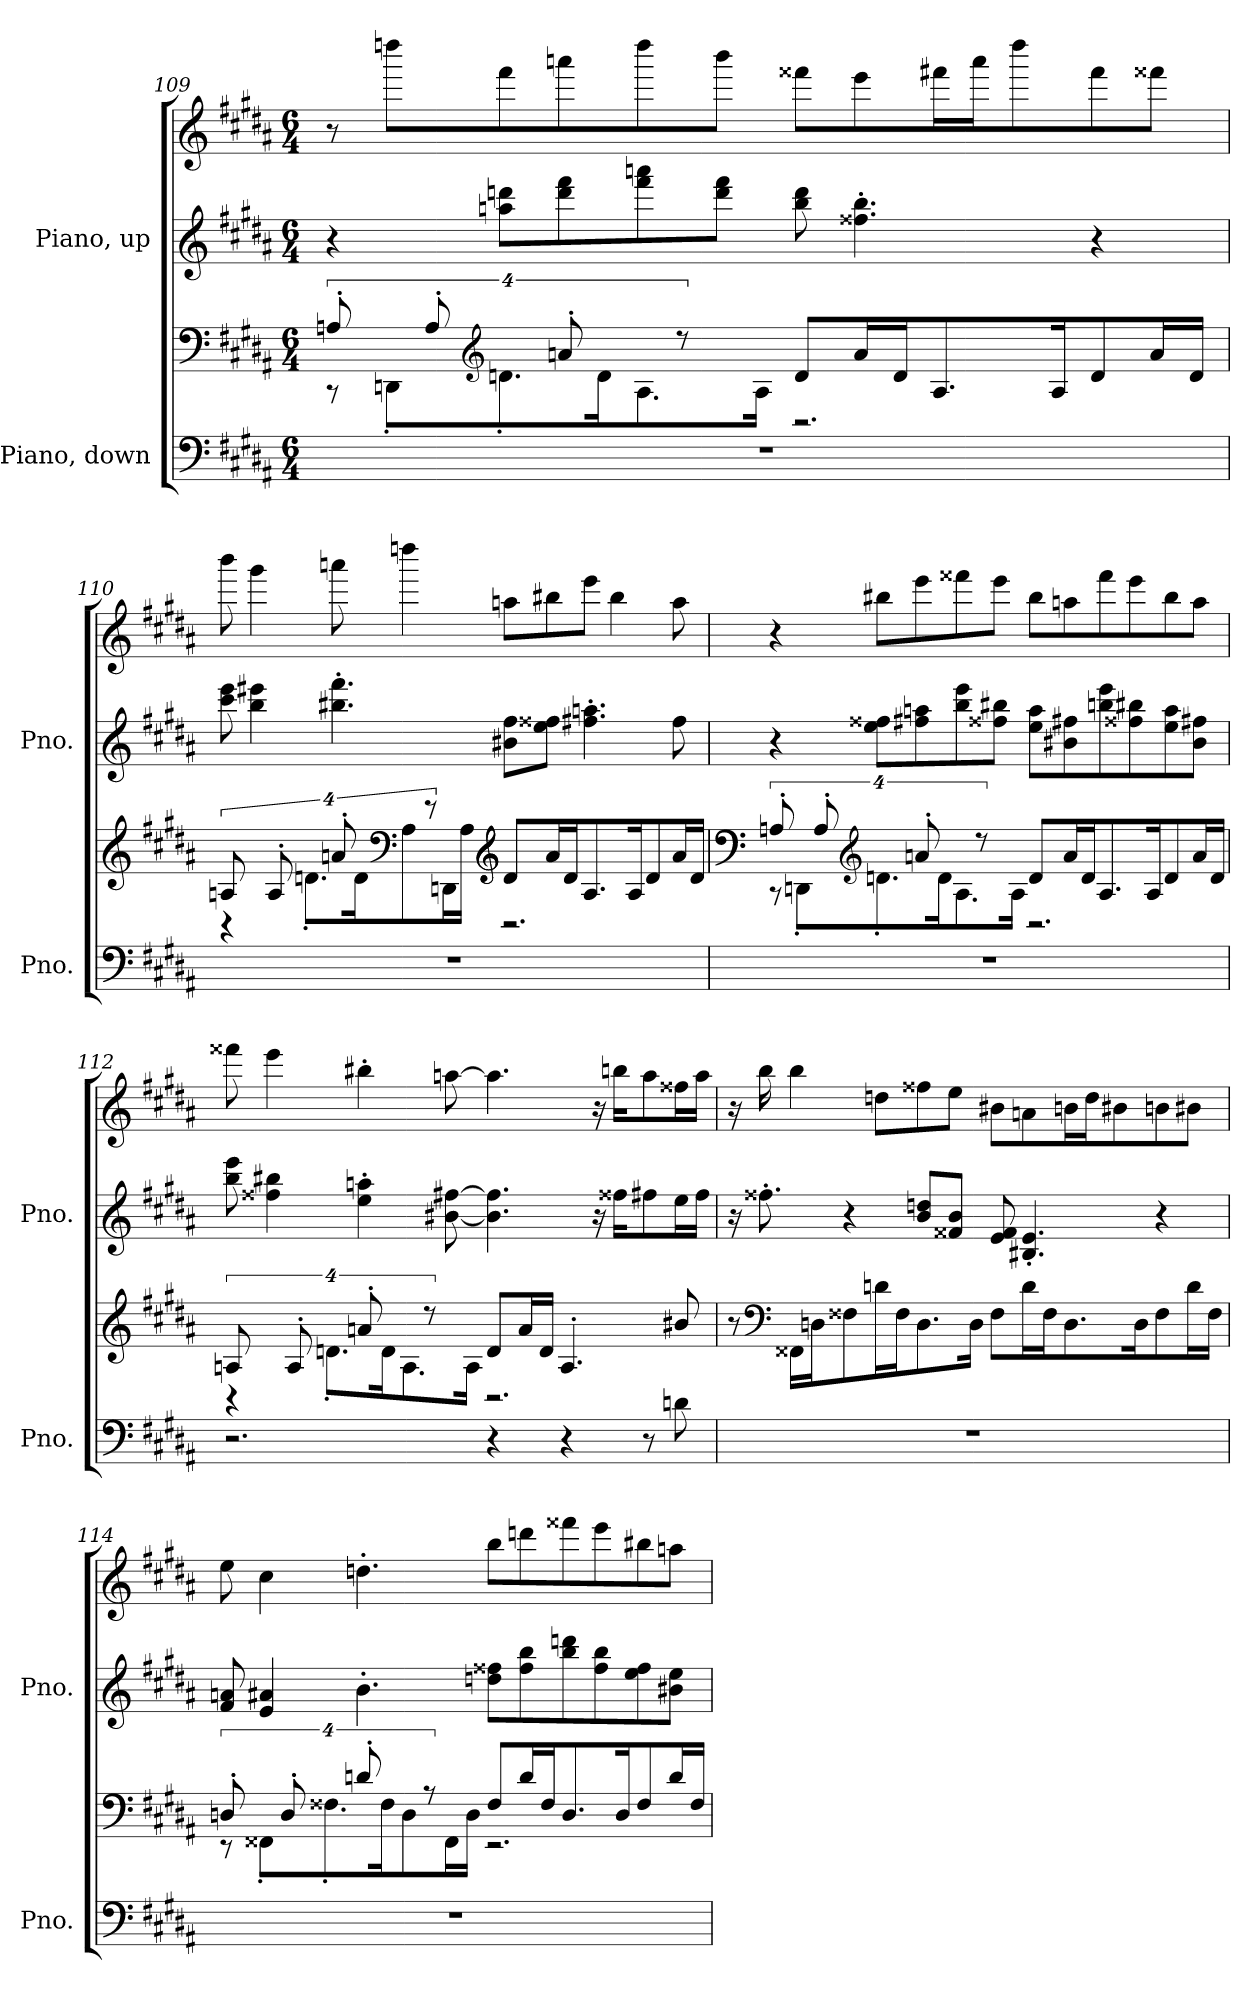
**kern	**kern	**kern	**kern
*part2	*part2	*part1	*part1
*staff4	*staff3	*staff2	*staff1
*I"Piano, down	*	*I"Piano, up	*
*I'Pno.	*	*I'Pno.	*
!!LO:PB:g=z
*clefF4	*clefF4	*clefG2	*clefG2
*k[f#c#g#d#a#]	*k[f#c#g#d#a#]	*k[f#c#g#d#a#]	*k[f#c#g#d#a#]
*M6/4	*M6/4	*M6/4	*M6/4
=109	=109	=109	=109
*	*^	*	*
1.r	16%3An'/	8r	4r	8r
.	.	8DDn'\L	.	8ddddn\L
.	16%3A'/	.	.	.
*	*clefG2	*	*	*
.	.	8.dn'\	8aan\ 8dddn\L	8fff#\
.	16%3an'/	.	8ddd\ 8fff#\	8aaan\
.	.	16d\K	.	.
.	.	8.A\	8fff#\ 8aaan\	8dddd\
.	16%3r	.	.	.
.	.	.	8ddd\ 8fff#\J	8bbb\J
.	.	16A\Jk	.	.
.	8d/L	2.r	8bb\ 8ddd\	8fff##X\L
.	16a/L	.	4.ff##X\' 4.bb\'	8eee\
.	16d/J	.	.	.
.	8.A/	.	.	16fff#X\L
.	.	.	.	16aaa\J
.	.	.	.	8dddd\
.	16A/K	.	.	.
.	8d/	.	4r	8fff#\
.	16a/L	.	.	8fff##X\J
.	16d/JJ	.	.	.
!!LO:LB:g=z
=110	=110	=110	=110	=110
1.r	16%3An/	4r	8ccc#\ 8eee\	8bbb\
.	.	.	4bb\ 4eee#X\	4ggg#\
.	16%3A'/	.	.	.
.	.	8.dn'\L	.	.
.	16%3an'/	.	4.bb#X\' 4.fff#\'	8aaan\
.	.	16d\K	.	.
*	*clefF4	*	*	*
.	.	8A\	.	4ddddn\
.	16%3r	.	.	.
.	.	16DDn\L	.	.
.	.	16A\JJ	.	.
*	*clefG2	*	*	*
.	8d/L	2.r	8b#X\ 8ff#\L	8aan\L
.	16a/L	.	8ee\ 8ff##X\J	8bb#X\
.	16d/J	.	.	.
.	8.A/	.	4.ff#X\' 4.aan\'	8eee\J
.	.	.	.	4bb#\
.	16A/K	.	.	.
.	8d/	.	.	.
.	16a/L	.	8ff#\	8aa\
.	16d/JJ	.	.	.
!!LO:LB:g=z
=111	=111	=111	=111	=111
*	*clefF4	*	*	*
1.r	16%3An'/	8r	4r	4r
.	.	8DDn'\L	.	.
.	16%3A'/	.	.	.
*	*clefG2	*	*	*
.	.	8.dn'\	8ee\ 8ff##X\L	8bb#X\L
.	16%3an'/	.	8ff#X\ 8aan\	8eee\
.	.	16d\K	.	.
.	.	8.A\	8bb\ 8eee\	8fff##X\
.	16%3r	.	.	.
.	.	.	8ff##X\ 8bb#X\J	8eee\J
.	.	16A\Jk	.	.
.	8d/L	2.r	8ee\ 8aa\L	8bb#\L
.	16a/L	.	8b#X\ 8ff#X\	8aan\
.	16d/J	.	.	.
.	8.A/	.	8bbn\ 8eee\	8fff##\
.	.	.	8ff##X\ 8bb#X\	8eee\
.	16A/K	.	.	.
.	8d/	.	8ee\ 8aa\	8bb#\
.	16a/L	.	8b#\ 8ff#X\J	8aa\J
.	16d/JJ	.	.	.
!!LO:PB:g=z
=112	=112	=112	=112	=112
2.r	16%3An/	4r	8bb\ 8eee\	8fff##X\
.	.	.	4ff##X\ 4bb#X\	4eee\
.	16%3A'/	.	.	.
.	.	8.dn'\L	.	.
.	16%3an'/	.	4ee\' 4aan\'	4bb#X'\
.	.	16d\K	.	.
.	.	8.A\	.	.
.	16%3r	.	.	.
.	.	.	[8b#X\ [8ff#X\	[8aan\
.	.	16A\Jk	.	.
4r	8d/L	2.r	4.b#\] 4.ff#\]	4.aa\]
.	16a/L	.	.	.
.	16d/JJ	.	.	.
4r	4.A'/	.	.	.
.	.	.	16r	16r
.	.	.	16ff##X\KL	16bbn\KL
8r	.	.	8ff#X\	8aa\
8dn\	8b#X/	.	16ee\L	16ff##X\L
.	.	.	16ff#\JJ	16aa\JJ
*	*v	*v	*	*
!!LO:LB:g=z
=113	=113	=113	=113
1.r	8r	16r	16r
.	.	8.ff##X'\	16bb\
*	*clefF4	*	*
.	16FF##X\LL	.	4bb\
.	16Dn\J	.	.
.	8F##X\	4r	.
.	16dn\L	.	8ddn\L
.	16F##\J	.	.
.	8.D\	8b/ 8ddn/L	8ff##X\
.	.	8f##X/ 8b/J	8ee\J
.	16D\Jk	.	.
.	8F##\L	8e/ 8f##/	8b#X\L
.	16d\L	4.B#X/' 4.e/'	8an\
.	16F##\J	.	.
.	8.D\	.	16bn\L
.	.	.	16dd\J
.	.	.	8b#X\
.	16D\K	.	.
.	8F##\	4r	8bn\
.	16d\L	.	8b#X\J
.	16F##\JJ	.	.
!!LO:LB:g=z
=114	=114	=114	=114
*	*^	*	*
1.r	16%3Dn'/	8r	8f#/ 8an/	8ee\
.	.	8FF##X'\L	4e/ 4a#X/	4cc#\
.	16%3D'/	.	.	.
.	.	8.F##X'\	.	.
.	16%3dn'/	.	4.b'\	4.ddn'\
.	.	16F##\K	.	.
.	.	8D\	.	.
.	16%3r	.	.	.
.	.	16FF##\L	.	.
.	.	16D\JJ	.	.
.	8F##/L	2.r	8ddn\ 8ff##X\L	8bb\L
.	16d/L	.	8ff##\ 8bb\	8dddn\
.	16F##/J	.	.	.
.	8.D/	.	8bb\ 8dddn\	8fff##X\
.	.	.	8ff##\ 8bb\	8eee\
.	16D/K	.	.	.
.	8F##/	.	8ee\ 8ff##\	8bb#X\
.	16d/L	.	8b#X\ 8ee\J	8aan\J
.	16F##/JJ	.	.	.
*	*v	*v	*	*
=	=	=	=
*-	*-	*-	*-
